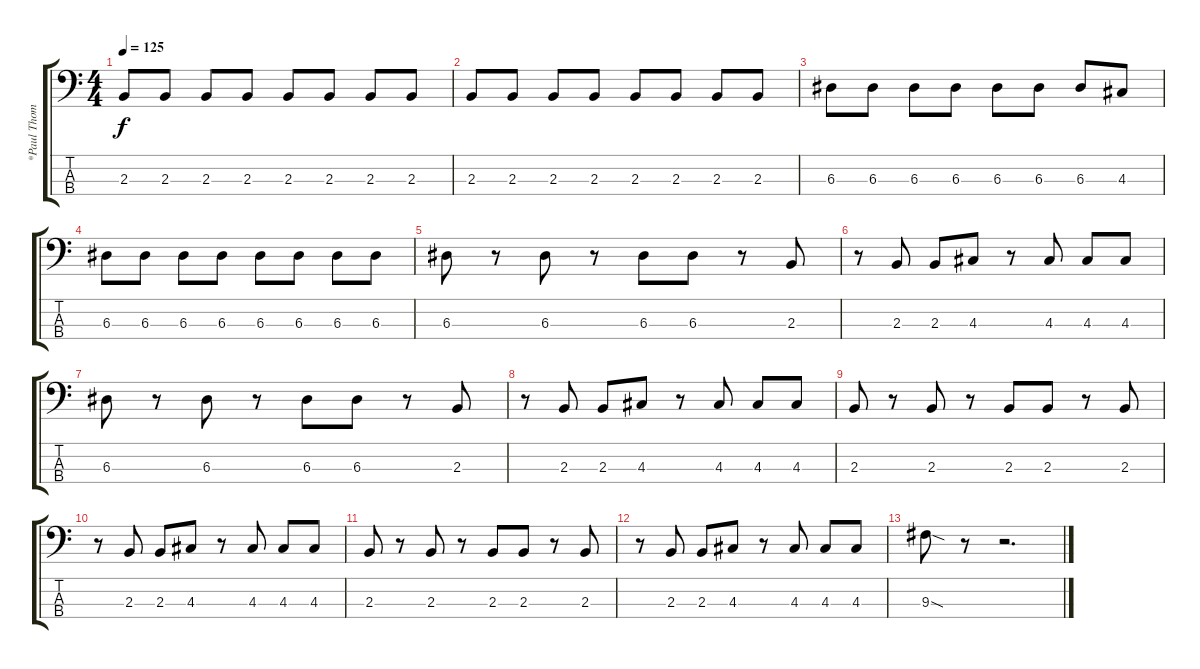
\track ("*Paul Thomas (Bassist)" "*Paul Thom") {instrument electricbasspick}
\staff {score tabs}
\tuning (G2 D2 A1 D1) {hide}
\ts (4 4)
\tempo 125
\clef f4
\ks c
2.3.8{dy f} 2.3.8 2.3.8 2.3.8 2.3.8 2.3.8 2.3.8 2.3.8 |
2.3.8 2.3.8 2.3.8 2.3.8 2.3.8 2.3.8 2.3.8 2.3.8 |
6.3.8 6.3.8 6.3.8 6.3.8 6.3.8 6.3.8 6.3.8 4.3.8 |
6.3.8 6.3.8 6.3.8 6.3.8 6.3.8 6.3.8 6.3.8 6.3.8 |
6.3.8 r.8 6.3.8 r.8 6.3.8 6.3.8 r.8 2.3.8 |
r.8 2.3.8 2.3.8 4.3.8 r.8 4.3.8 4.3.8 4.3.8 |
6.3.8 r.8 6.3.8 r.8 6.3.8 6.3.8 r.8 2.3.8 |
r.8 2.3.8 2.3.8 4.3.8 r.8 4.3.8 4.3.8 4.3.8 |
2.3.8 r.8 2.3.8 r.8 2.3.8 2.3.8 r.8 2.3.8 |
r.8 2.3.8 2.3.8 4.3.8 r.8 4.3.8 4.3.8 4.3.8 |
2.3.8 r.8 2.3.8 r.8 2.3.8 2.3.8 r.8 2.3.8 |
r.8 2.3.8 2.3.8 4.3.8 r.8 4.3.8 4.3.8 4.3.8 |
9.3{sod}.8 r.8 r.2{d}
